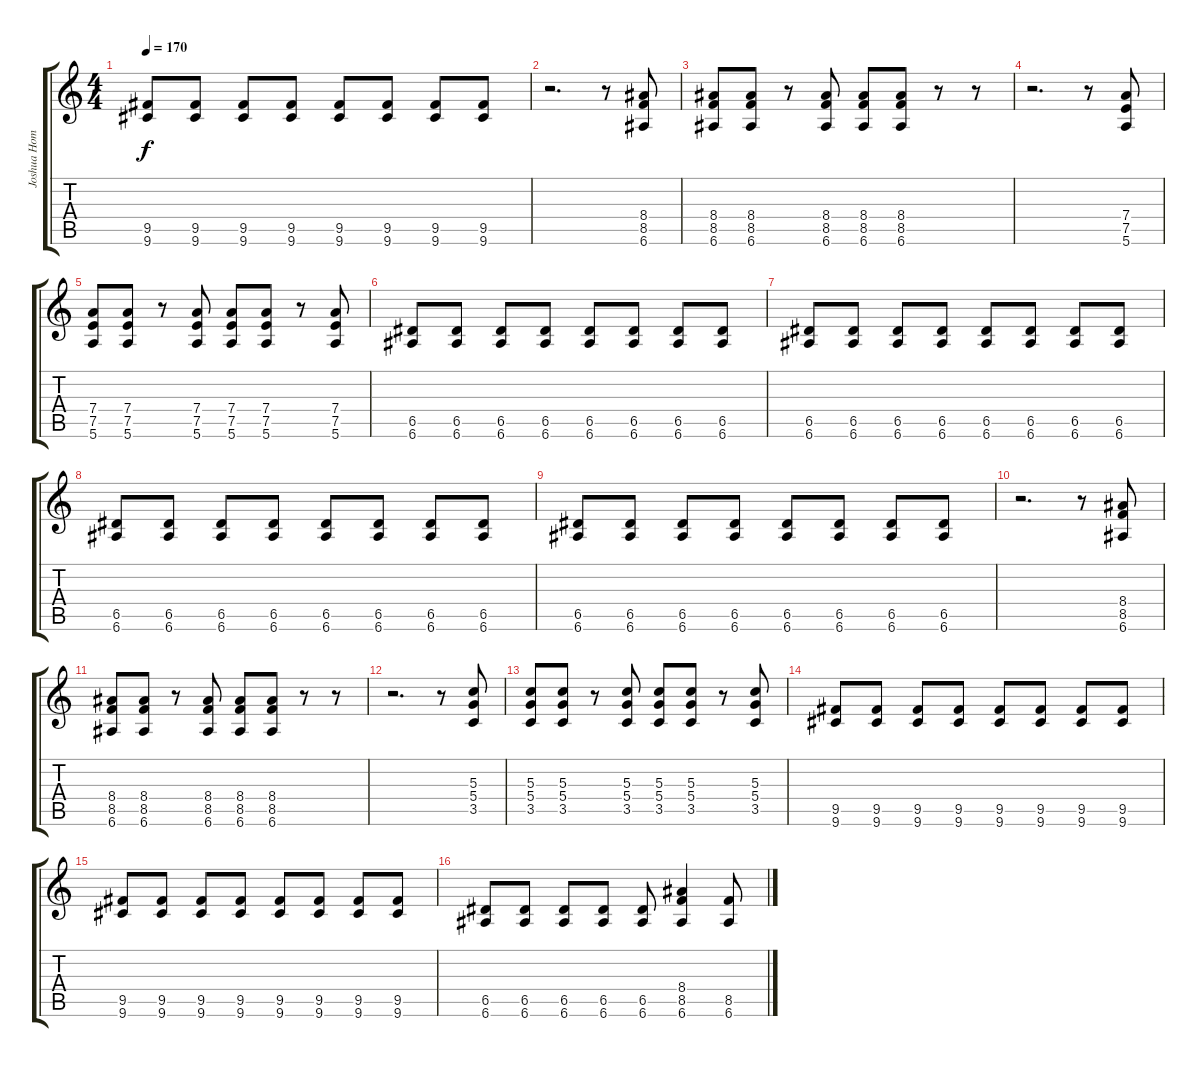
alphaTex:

\track ("Joshua Homme - guitar" "Joshua Hom") {instrument overdrivenguitar}
\staff {score tabs}
\tuning (E4 B3 G3 D3 A2 E2) {hide}
\ts (4 4)
\tempo 170
\clef g2
\ks c
(9.5 9.6).8{dy f} (9.5 9.6).8 (9.5 9.6).8 (9.5 9.6).8 (9.5 9.6).8 (9.5 9.6).8 (9.5 9.6).8 (9.5 9.6).8 |
\section ("" "")
r.2{d} r.8 (8.4 8.5 6.6).8 |
(8.4 8.5 6.6).8 (8.4 8.5 6.6).8 r.8 (8.4 8.5 6.6).8 (8.4 8.5 6.6).8 (8.4 8.5 6.6).8 r.8 r.8 |
r.2{d} r.8 (7.4 7.5 5.6).8 |
(7.4 7.5 5.6).8 (7.4 7.5 5.6).8 r.8 (7.4 7.5 5.6).8 (7.4 7.5 5.6).8 (7.4 7.5 5.6).8 r.8 (7.4 7.5 5.6).8 |
\section ("" "")
(6.5 6.6).8 (6.5 6.6).8 (6.5 6.6).8 (6.5 6.6).8 (6.5 6.6).8 (6.5 6.6).8 (6.5 6.6).8 (6.5 6.6).8 |
(6.5 6.6).8 (6.5 6.6).8 (6.5 6.6).8 (6.5 6.6).8 (6.5 6.6).8 (6.5 6.6).8 (6.5 6.6).8 (6.5 6.6).8 |
(6.5 6.6).8 (6.5 6.6).8 (6.5 6.6).8 (6.5 6.6).8 (6.5 6.6).8 (6.5 6.6).8 (6.5 6.6).8 (6.5 6.6).8 |
(6.5 6.6).8 (6.5 6.6).8 (6.5 6.6).8 (6.5 6.6).8 (6.5 6.6).8 (6.5 6.6).8 (6.5 6.6).8 (6.5 6.6).8 |
\section ("" "")
r.2{d} r.8 (8.4 8.5 6.6).8 |
(8.4 8.5 6.6).8 (8.4 8.5 6.6).8 r.8 (8.4 8.5 6.6).8 (8.4 8.5 6.6).8 (8.4 8.5 6.6).8 r.8 r.8 |
r.2{d} r.8 (5.3 5.4 3.5).8 |
(5.3 5.4 3.5).8 (5.3 5.4 3.5).8 r.8 (5.3 5.4 3.5).8 (5.3 5.4 3.5).8 (5.3 5.4 3.5).8 r.8 (5.3 5.4 3.5).8 |
\section ("" "")
(9.5 9.6).8 (9.5 9.6).8 (9.5 9.6).8 (9.5 9.6).8 (9.5 9.6).8 (9.5 9.6).8 (9.5 9.6).8 (9.5 9.6).8 |
(9.5 9.6).8 (9.5 9.6).8 (9.5 9.6).8 (9.5 9.6).8 (9.5 9.6).8 (9.5 9.6).8 (9.5 9.6).8 (9.5 9.6).8 |
(6.5 6.6).8 (6.5 6.6).8 (6.5 6.6).8 (6.5 6.6).8 (6.5 6.6).8 (8.4 8.5 6.6).4 (8.5 6.6).8
